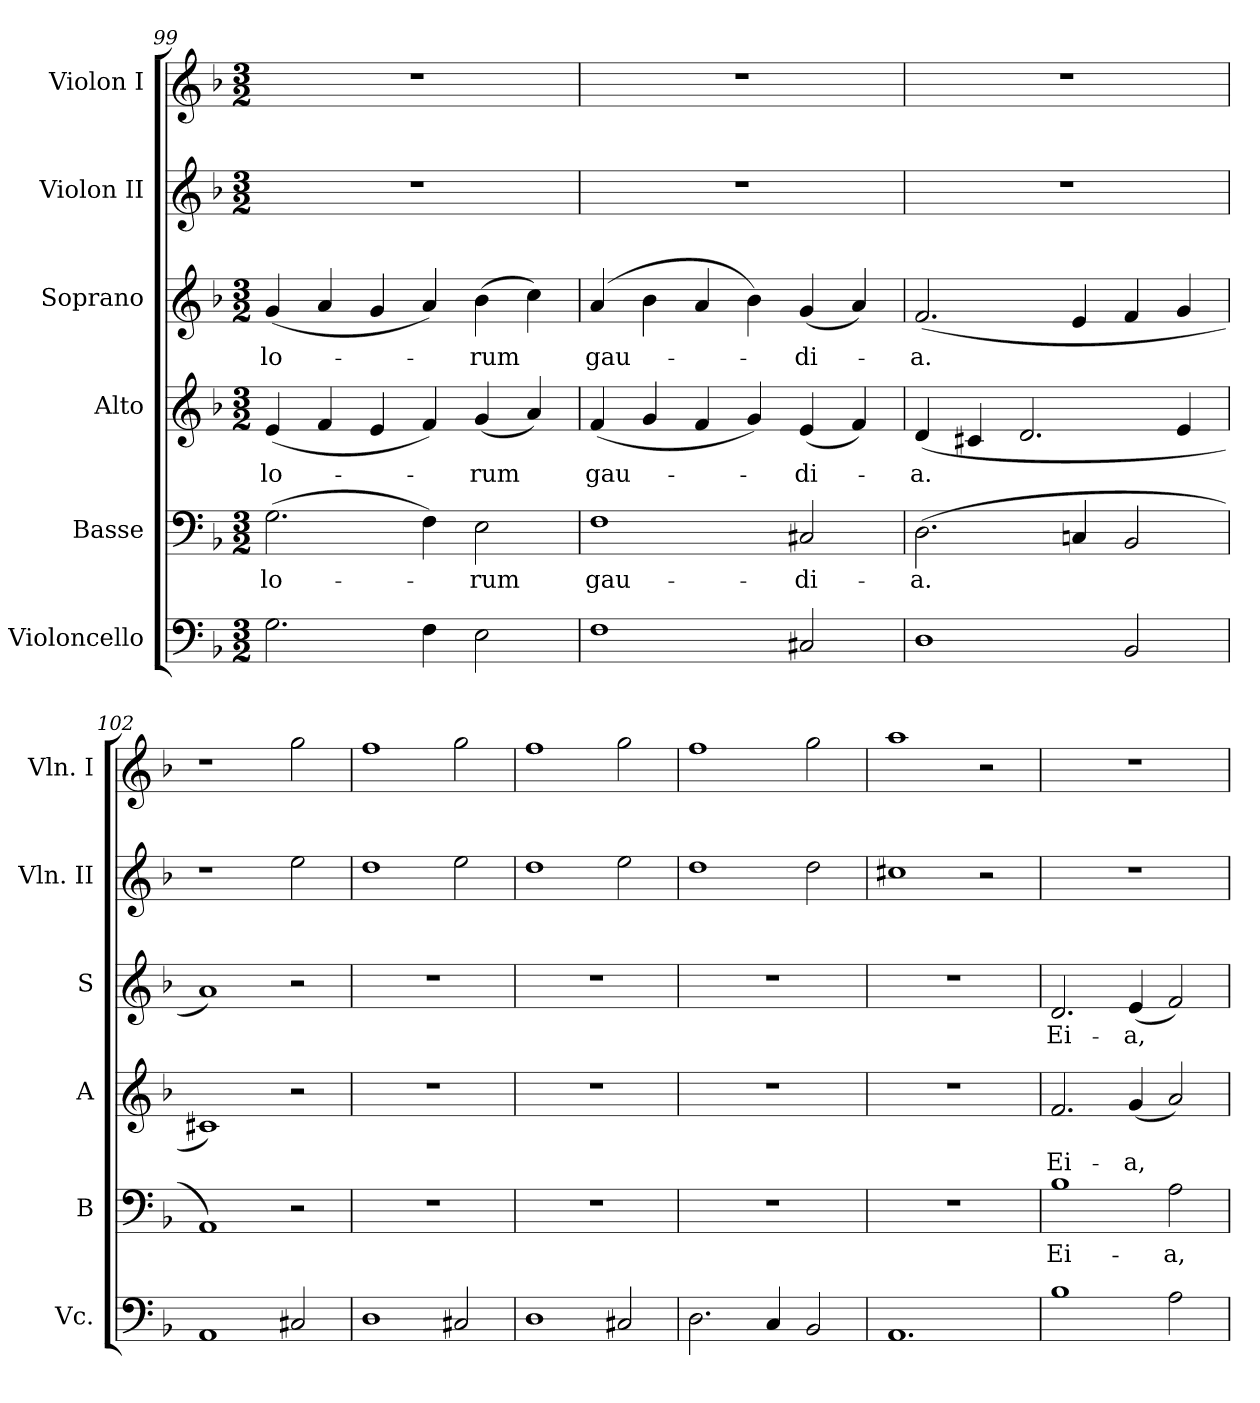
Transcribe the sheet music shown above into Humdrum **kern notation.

**kern	**kern	**text	**kern	**text	**kern	**text	**kern	**kern
*part6	*part5	*part5	*part4	*part4	*part3	*part3	*part2	*part1
*staff6	*staff5	*staff5	*staff4	*staff4	*staff3	*staff3	*staff2	*staff1
*I"Violoncello	*I"Basse	*	*I"Alto	*	*I"Soprano	*	*I"Violon II	*I"Violon I
*I'Vc.	*I'B	*	*I'A	*	*I'S	*	*I'Vln. II	*I'Vln. I
*clefF4	*clefF4	*	*clefG2	*	*clefG2	*	*clefG2	*clefG2
*k[b-]	*k[b-]	*	*k[b-]	*	*k[b-]	*	*k[b-]	*k[b-]
*F:	*F:	*	*F:	*	*F:	*	*F:	*F:
*M3/2	*M3/2	*	*M3/2	*	*M3/2	*	*M3/2	*M3/2
=99	=99	=99	=99	=99	=99	=99	=99	=99
2.G\	(2.G\	-lo-	(4e/	-lo-	(4g/	-lo-	1.r	1.r
.	.	.	4f/	.	4a/	.	.	.
.	.	.	4e/	.	4g/	.	.	.
4F\	4F\)	.	4f/)	.	4a/)	.	.	.
2E\	2E\	-rum	(4g/	-rum	(4b-\	-rum	.	.
.	.	.	4a/)	.	4cc\)	.	.	.
=100	=100	=100	=100	=100	=100	=100	=100	=100
1F	1F	gau-	(4f/	gau-	(4a/	gau-	1.r	1.r
.	.	.	4g/	.	4b-\	.	.	.
.	.	.	4f/	.	4a/	.	.	.
.	.	.	4g/)	.	4b-\)	.	.	.
2C#X/	2C#X/	-di-	(4e/	-di-	(4g/	-di-	.	.
.	.	.	4f/)	.	4a/)	.	.	.
!!LO:LB:g=z
=101	=101	=101	=101	=101	=101	=101	=101	=101
1D	(2.D\	-a.	(4d/	-a.	(2.f/	-a.	1.r	1.r
.	.	.	4c#X/	.	.	.	.	.
.	.	.	2.d/	.	.	.	.	.
.	4Cn/	.	.	.	4e/	.	.	.
2BB-/	2BB-/	.	.	.	4f/	.	.	.
.	.	.	4e/	.	4g/	.	.	.
=102	=102	=102	=102	=102	=102	=102	=102	=102
1AA	1AA)	.	1c#X)	.	1a)	.	1r	1r
2C#X/	2r	.	2r	.	2r	.	2ee\	2gg\
=103	=103	=103	=103	=103	=103	=103	=103	=103
1D	1.r	.	1.r	.	1.r	.	1dd	1ff
2C#X/	.	.	.	.	.	.	2ee\	2gg\
=104	=104	=104	=104	=104	=104	=104	=104	=104
1D	1.r	.	1.r	.	1.r	.	1dd	1ff
2C#X/	.	.	.	.	.	.	2ee\	2gg\
=105	=105	=105	=105	=105	=105	=105	=105	=105
2.D\	1.r	.	1.r	.	1.r	.	1dd	1ff
4C/	.	.	.	.	.	.	.	.
2BB-/	.	.	.	.	.	.	2dd\	2gg\
=106	=106	=106	=106	=106	=106	=106	=106	=106
1.AA	1.r	.	1.r	.	1.r	.	1cc#X	1aa
.	.	.	.	.	.	.	2r	2r
=107	=107	=107	=107	=107	=107	=107	=107	=107
1B-	1B-	Ei-	2.f/	Ei-	2.d/	Ei-	1.r	1.r
.	.	.	(4g/	-a,	(4e/	-a,	.	.
2A\	2A\	-a,	2a/)	.	2f/)	.	.	.
=	=	=	=	=	=	=	=	=
*-	*-	*-	*-	*-	*-	*-	*-	*-
